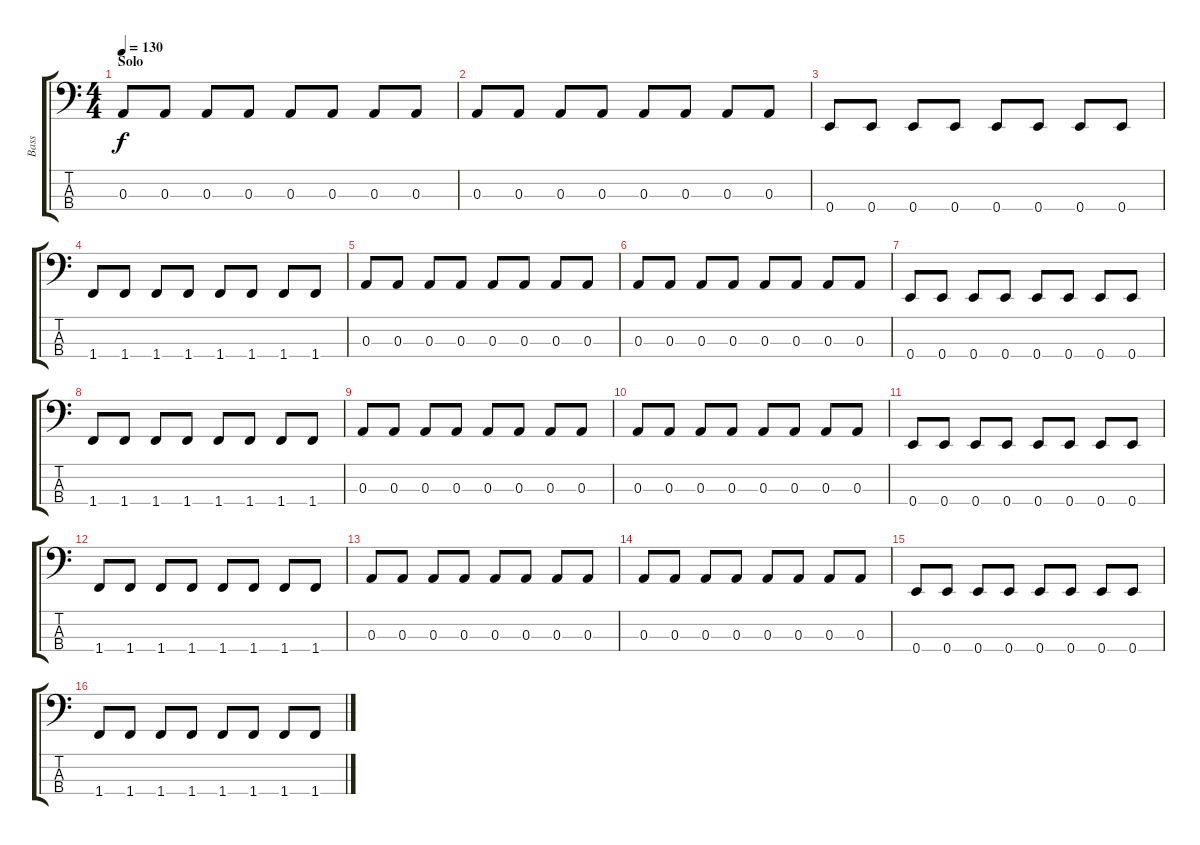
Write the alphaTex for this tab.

\track ("Bass" "Bass") {instrument electricbassfinger}
\staff {score tabs}
\tuning (G2 D2 A1 E1) {hide}
\ts (4 4)
\section ("" "Solo")
\tempo 130
\clef f4
\ks c
0.3.8{dy f} 0.3.8 0.3.8 0.3.8 0.3.8 0.3.8 0.3.8 0.3.8 |
0.3.8 0.3.8 0.3.8 0.3.8 0.3.8 0.3.8 0.3.8 0.3.8 |
0.4.8 0.4.8 0.4.8 0.4.8 0.4.8 0.4.8 0.4.8 0.4.8 |
1.4.8 1.4.8 1.4.8 1.4.8 1.4.8 1.4.8 1.4.8 1.4.8 |
0.3.8 0.3.8 0.3.8 0.3.8 0.3.8 0.3.8 0.3.8 0.3.8 |
0.3.8 0.3.8 0.3.8 0.3.8 0.3.8 0.3.8 0.3.8 0.3.8 |
0.4.8 0.4.8 0.4.8 0.4.8 0.4.8 0.4.8 0.4.8 0.4.8 |
1.4.8 1.4.8 1.4.8 1.4.8 1.4.8 1.4.8 1.4.8 1.4.8 |
0.3.8 0.3.8 0.3.8 0.3.8 0.3.8 0.3.8 0.3.8 0.3.8 |
0.3.8 0.3.8 0.3.8 0.3.8 0.3.8 0.3.8 0.3.8 0.3.8 |
0.4.8 0.4.8 0.4.8 0.4.8 0.4.8 0.4.8 0.4.8 0.4.8 |
1.4.8 1.4.8 1.4.8 1.4.8 1.4.8 1.4.8 1.4.8 1.4.8 |
0.3.8 0.3.8 0.3.8 0.3.8 0.3.8 0.3.8 0.3.8 0.3.8 |
0.3.8 0.3.8 0.3.8 0.3.8 0.3.8 0.3.8 0.3.8 0.3.8 |
0.4.8 0.4.8 0.4.8 0.4.8 0.4.8 0.4.8 0.4.8 0.4.8 |
1.4.8 1.4.8 1.4.8 1.4.8 1.4.8 1.4.8 1.4.8 1.4.8
